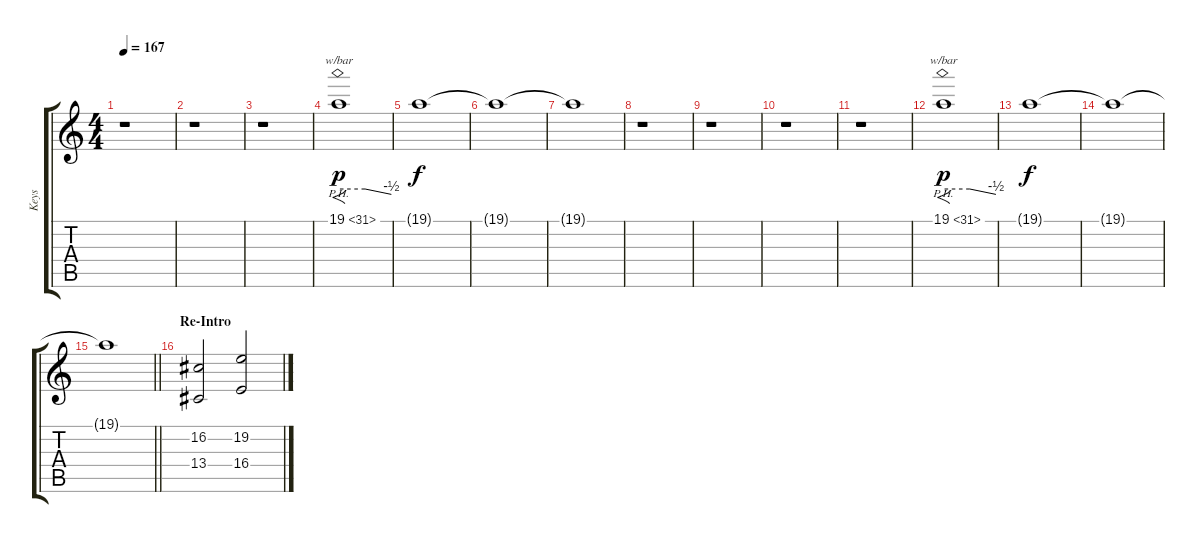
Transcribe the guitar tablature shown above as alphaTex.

\track ("Keys" "Keys") {instrument lead2sawtooth}
\staff {score tabs}
\tuning (D4 A3 F3 C3 G2 C2) {hide}
\ts (4 4)
\tempo 167
\clef g2
\ks c
r.1{dy f} |
r.1 |
r.1 |
19.1{ph 12}.1{f tbe (custom default 0 0 30 0 60 -2) dy p} |
19.1{t}.1{dy f} |
19.1{t}.1 |
19.1{t}.1 |
r.1 |
r.1 |
r.1 |
r.1 |
19.1{ph 12}.1{f tbe (custom default 0 0 30 0 60 -2) dy p} |
19.1{t}.1{dy f} |
19.1{t}.1 |
\barLineRight lightlight
19.1{t}.1 |
\section ("" "Re-Intro")
(16.2 13.4).2 (19.2 16.4).2
